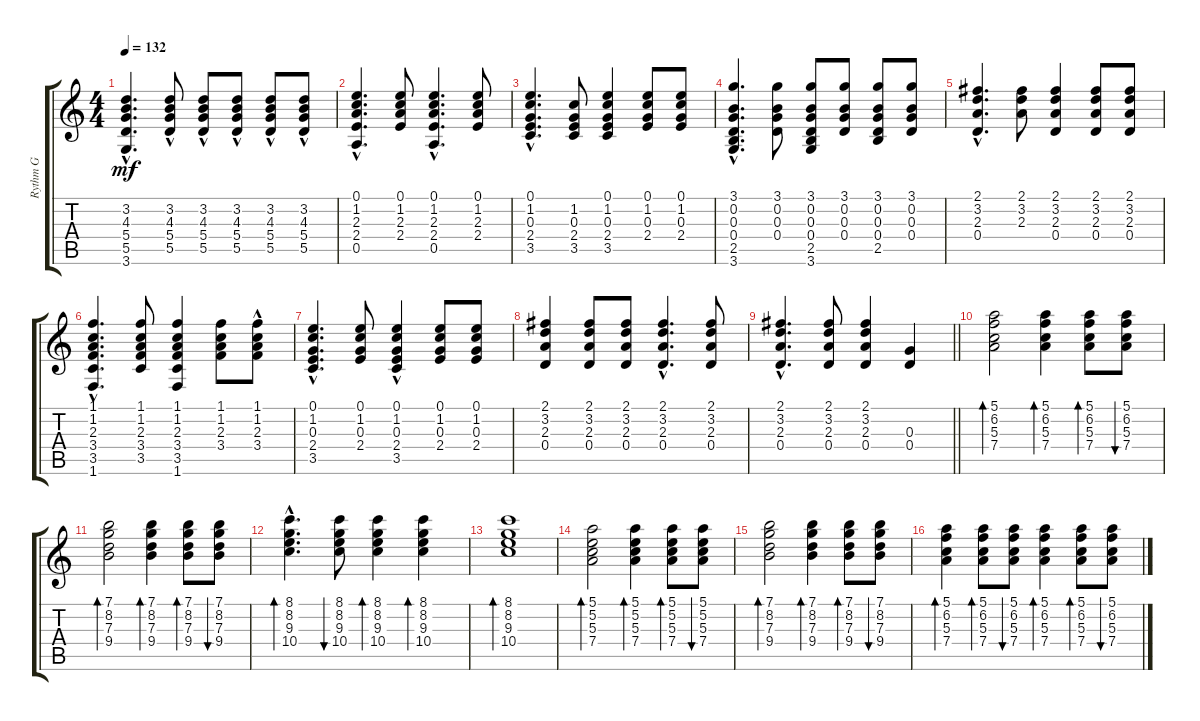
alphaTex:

\track ("Rythm G" "Rythm G") {instrument electricguitarclean}
\staff {score tabs}
\tuning (E4 B3 G3 D3 A2 E2) {hide}
\ts (4 4)
\tempo 132
\clef g2
\ks c
(3.2{hac} 4.3{hac} 5.4{hac} 5.5{hac} 3.6).4{d dy mf} (3.2 4.3 5.4 5.5{hac}).8 (3.2 4.3 5.4 5.5{hac}).8 (3.2 4.3 5.4 5.5{hac}).8 (3.2 4.3 5.4 5.5{hac}).8 (3.2 4.3 5.4 5.5{hac}).8 |
(0.1{hac} 1.2{hac} 2.3{hac} 2.4{hac} 0.5).4{d} (0.1 1.2 2.3 2.4).8 (0.1{hac} 1.2{hac} 2.3{hac} 2.4{hac} 0.5).4{d} (0.1 1.2 2.3 2.4).8 |
(0.1 1.2{hac} 0.3{hac} 2.4{hac} 3.5{hac}).4{d} (1.2 0.3 2.4 3.5).8 (0.1 1.2 0.3 2.4 3.5).4 (0.1 1.2 0.3 2.4).8 (0.1 1.2 0.3 2.4).8 |
(3.1{hac} 0.2{hac} 0.3{hac} 0.4{hac} 2.5 3.6).4{d} (3.1 0.2 0.3 0.4).8 (3.1 0.2 0.3 0.4 2.5 3.6).8 (3.1 0.2 0.3 0.4).8 (3.1 0.2 0.3 0.4 2.5).8 (3.1 0.2 0.3 0.4).8 |
(2.1{hac} 3.2{hac} 2.3{hac} 0.4).4{d} (2.1 3.2 2.3).8 (2.1 3.2 2.3 0.4).4 (2.1 3.2 2.3 0.4).8 (2.1 3.2 2.3 0.4).8 |
(1.1{hac} 1.2{hac} 2.3{hac} 3.4{hac} 3.5{hac} 1.6).4{d} (1.1 1.2 2.3 3.4 3.5).8 (1.1 1.2 2.3 3.4 3.5 1.6).4 (1.1 1.2 2.3 3.4).8 (1.1 1.2{hac} 2.3{hac} 3.4{hac}).8 |
(0.1{hac} 1.2{hac} 0.3{hac} 2.4{hac} 3.5{hac}).4{d} (0.1 1.2 0.3 2.4).8 (0.1 1.2 0.3 2.4 3.5{hac}).4 (0.1 1.2 0.3 2.4).8 (0.1 1.2 0.3 2.4).8 |
(2.1 3.2 2.3 0.4).4 (2.1 3.2 2.3 0.4).8 (2.1 3.2 2.3 0.4).8 (2.1{hac} 3.2{hac} 2.3{hac} 0.4{hac}).4{d} (2.1 3.2 2.3 0.4).8 |
\barLineRight lightlight
(2.1{hac} 3.2{hac} 2.3{hac} 0.4{hac}).4{d} (2.1 3.2 2.3 0.4).8 (2.1 3.2 2.3 0.4).4 (0.3 0.4).4 |
(5.1 6.2 5.3 7.4).2{bd 60} (5.1 6.2 5.3 7.4).4{bd 60} (5.1 6.2 5.3 7.4).8{bd 30} (5.1 6.2 5.3 7.4).8{bu 30} |
(7.1 8.2 7.3 9.4).2{bd 60} (7.1 8.2 7.3 9.4).4{bd 60} (7.1 8.2 7.3 9.4).8{bd 30} (7.1 8.2 7.3 9.4).8{bu 30} |
(8.1{hac} 8.2{hac} 9.3{hac} 10.4{hac}).4{d bd 240} (8.1 8.2 9.3 10.4).8{bu 30} (8.1 8.2 9.3 10.4).4{bd 30} (8.1 8.2 9.3 10.4).4{bd 30} |
(8.1 8.2 9.3 10.4).1{bd 240} |
(5.1 5.2 5.3 7.4).2{bd 60} (5.1 5.2 5.3 7.4).4{bd 60} (5.1 5.2 5.3 7.4).8{bd 30} (5.1 5.2 5.3 7.4).8{bu 30} |
(7.1 8.2 7.3 9.4).2{bd 60} (7.1 8.2 7.3 9.4).4{bd 60} (7.1 8.2 7.3 9.4).8{bd 30} (7.1 8.2 7.3 9.4).8{bu 30} |
(5.1 6.2 5.3 7.4).4{bd 60} (5.1 6.2 5.3 7.4).8{bd 30} (5.1 6.2 5.3 7.4).8{bu 30} (5.1 6.2 5.3 7.4).4{bd 60} (5.1 6.2 5.3 7.4).8{bd 30} (5.1 6.2 5.3 7.4).8{bu 30}
